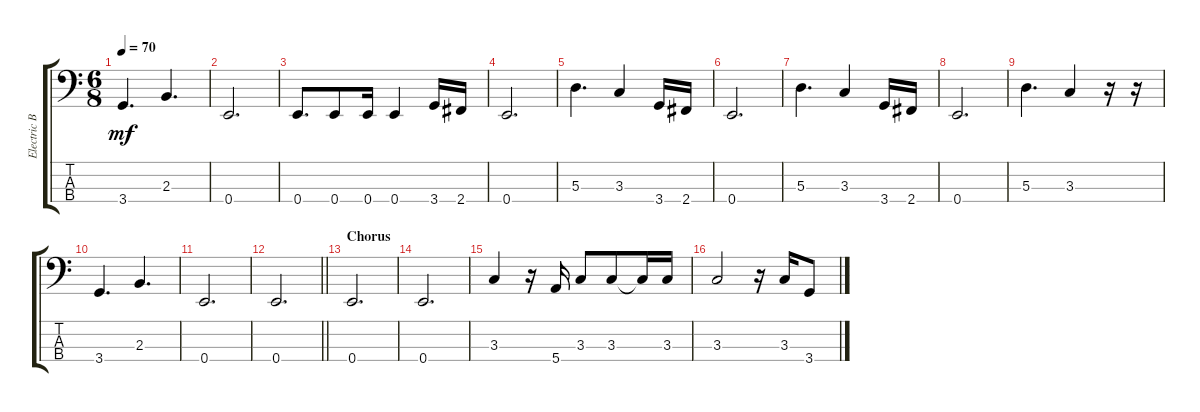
\track ("Electric Bass" "Electric B") {instrument electricbassfinger}
\staff {score tabs}
\tuning (G2 D2 A1 E1) {hide}
\ts (6 8)
\tempo 70
\clef f4
\ks c
3.4.4{d dy mf} 2.3.4{d} |
0.4.2{d} |
0.4.8{d} 0.4.8 0.4.16 0.4.4 3.4.16 2.4.16 |
0.4.2{d} |
5.3.4{d} 3.3.4 3.4.16 2.4.16 |
0.4.2{d} |
5.3.4{d} 3.3.4 3.4.16 2.4.16 |
0.4.2{d} |
5.3.4{d} 3.3.4 r.16 r.16 |
3.4.4{d} 2.3.4{d} |
0.4.2{d} |
\barLineRight lightlight
0.4.2{d} |
\section ("" "Chorus")
0.4.2{d} |
0.4.2{d} |
3.3.4 r.16 5.4.16 3.3.8 3.3.8 3.3{t}.16 3.3.16 |
3.3.2 r.16 3.3.16 3.4.8
